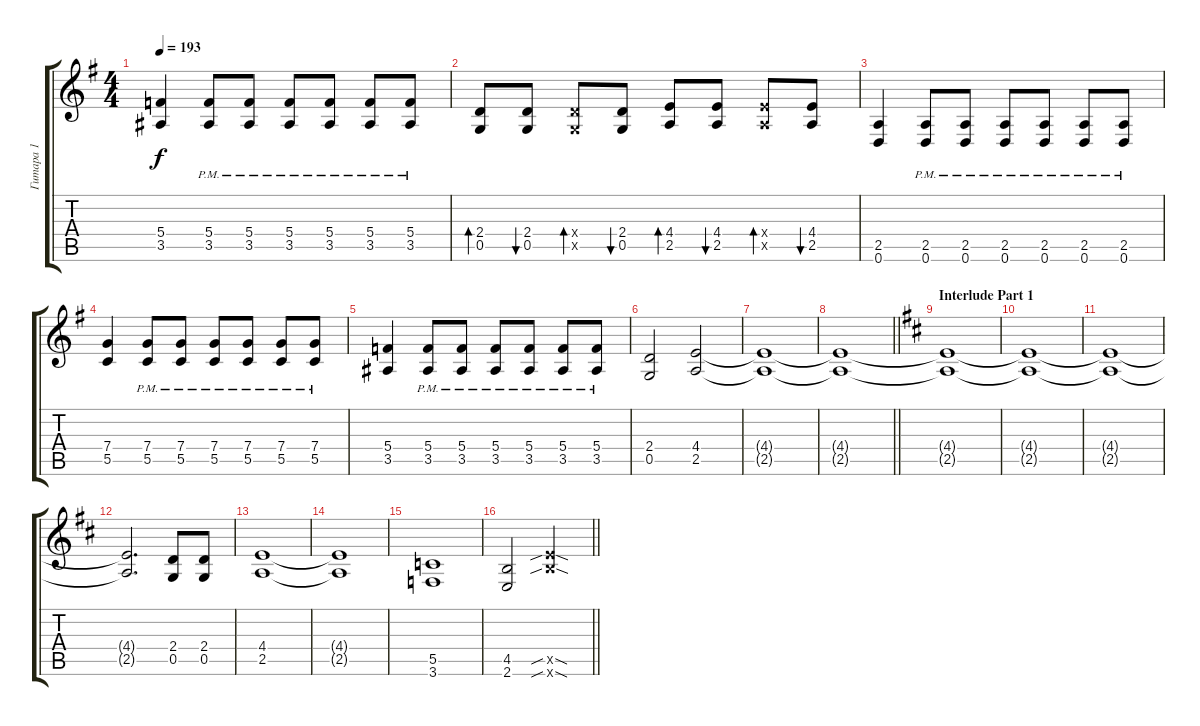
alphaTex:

\track ("Гитара 1" "Гитара 1") {instrument distortionguitar}
\staff {score tabs}
\tuning (D4 A3 F3 C3 G2 D2) {hide}
\ts (4 4)
\tempo 193
\clef g2
\ks eminor
(5.4 3.5).4{dy f} (5.4{pm} 3.5{pm}).8 (5.4{pm} 3.5{pm}).8 (5.4{pm} 3.5{pm}).8 (5.4{pm} 3.5{pm}).8 (5.4{pm} 3.5{pm}).8 (5.4{pm} 3.5{pm}).8 |
(2.4 0.5).8{bd 60} (2.4 0.5).8{bu 60} (2.4{x} 0.5{x}).8{bd 60} (2.4 0.5).8{bu 60} (4.4 2.5).8{bd 60} (4.4 2.5).8{bu 60} (4.4{x} 2.5{x}).8{bd 60} (4.4 2.5).8{bu 60} |
(2.5 0.6).4 (2.5{pm} 0.6{pm}).8 (2.5{pm} 0.6{pm}).8 (2.5{pm} 0.6{pm}).8 (2.5{pm} 0.6{pm}).8 (2.5{pm} 0.6{pm}).8 (2.5{pm} 0.6{pm}).8 |
(7.4 5.5).4 (7.4{pm} 5.5{pm}).8 (7.4{pm} 5.5{pm}).8 (7.4{pm} 5.5{pm}).8 (7.4{pm} 5.5{pm}).8 (7.4{pm} 5.5{pm}).8 (7.4{pm} 5.5{pm}).8 |
(5.4 3.5).4 (5.4{pm} 3.5{pm}).8 (5.4{pm} 3.5{pm}).8 (5.4{pm} 3.5{pm}).8 (5.4{pm} 3.5{pm}).8 (5.4{pm} 3.5{pm}).8 (5.4{pm} 3.5{pm}).8 |
(2.4 0.5).2 (4.4 2.5).2 |
(4.4{t} 2.5{t}).1 |
\barLineRight lightlight
(4.4{t} 2.5{t}).1 |
\section ("" "Interlude Part 1")
\ks bminor
(4.4{t} 2.5{t}).1 |
(4.4{t} 2.5{t}).1 |
(4.4{t} 2.5{t}).1 |
(4.4{t} 2.5{t}).2{d} (2.4 0.5).8 (2.4 0.5).8 |
(4.4 2.5).1 |
(4.4{t} 2.5{t}).1 |
(5.5 3.6).1 |
\barLineRight lightlight
(4.5 2.6).2 (9.5{sib sod x} 9.6{sib sod x}).2
